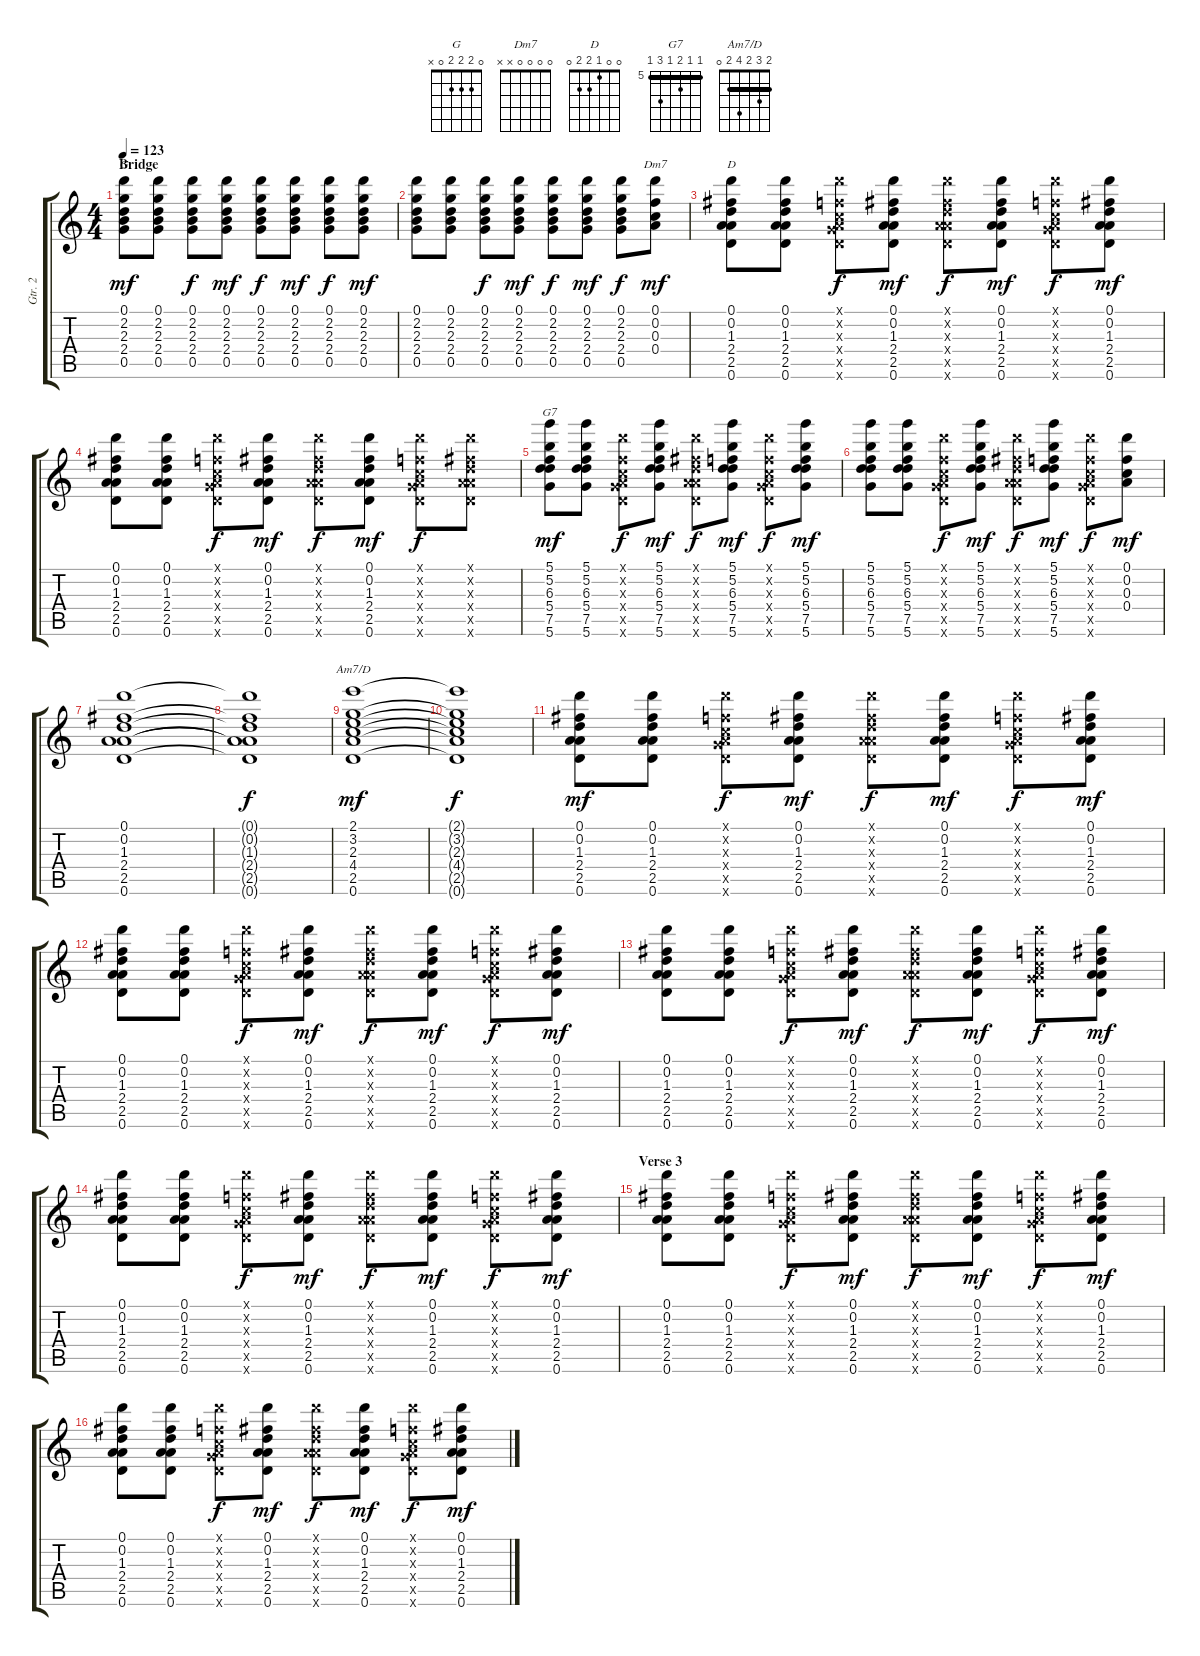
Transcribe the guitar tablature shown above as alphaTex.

\track ("Gtr. 2" "Gtr. 2") {instrument acousticguitarsteel}
\staff {score tabs}
\tuning (D5 A3 F4 C4 G3 D3) {hide}
\chord ("G" 0 2 2 2 0 x)
\chord ("Dm7" 0 0 0 0 x x)
\chord ("D" 0 0 1 2 2 0)
\chord ("G7" 5 5 6 5 7 5) {firstfret 5 barre 5}
\chord ("Am7/D" 2 3 2 4 2 0) {barre 2}
\ts (4 4)
\section ("" "Bridge")
\tempo 123
\clef g2
\ks c
(0.1 2.2 2.3 2.4 0.5).8{ch "G" dy mf} (0.1 2.2 2.3 2.4 0.5).8 (0.1 2.2 2.3 2.4 0.5).8{dy f} (0.1 2.2 2.3 2.4 0.5).8{dy mf} (0.1 2.2 2.3 2.4 0.5).8{dy f} (0.1 2.2 2.3 2.4 0.5).8{dy mf} (0.1 2.2 2.3 2.4 0.5).8{dy f} (0.1 2.2 2.3 2.4 0.5).8{dy mf} |
(0.1 2.2 2.3 2.4 0.5).8 (0.1 2.2 2.3 2.4 0.5).8 (0.1 2.2 2.3 2.4 0.5).8{dy f} (0.1 2.2 2.3 2.4 0.5).8{dy mf} (0.1 2.2 2.3 2.4 0.5).8{dy f} (0.1 2.2 2.3 2.4 0.5).8{dy mf} (0.1 2.2 2.3 2.4 0.5).8{dy f} (0.1 0.2 0.3 0.4).8{ch "Dm7" dy mf} |
(0.1 0.2 1.3 2.4 2.5 0.6).8{ch "D"} (0.1 0.2 1.3 2.4 2.5 0.6).8 (0.1{x} 0.2{x} 0.3{x} 0.4{x} 0.5{x} 0.6{x}).8{dy f} (0.1 0.2 1.3 2.4 2.5 0.6).8{dy mf} (0.1{x} 0.2{x} 1.3{x} 2.4{x} 2.5{x} 0.6{x}).8{dy f} (0.1 0.2 1.3 2.4 2.5 0.6).8{dy mf} (0.1{x} 0.2{x} 0.3{x} 0.4{x} 0.5{x} 0.6{x}).8{dy f} (0.1 0.2 1.3 2.4 2.5 0.6).8{dy mf} |
(0.1 0.2 1.3 2.4 2.5 0.6).8 (0.1 0.2 1.3 2.4 2.5 0.6).8 (0.1{x} 0.2{x} 0.3{x} 0.4{x} 0.5{x} 0.6{x}).8{dy f} (0.1 0.2 1.3 2.4 2.5 0.6).8{dy mf} (0.1{x} 0.2{x} 1.3{x} 2.4{x} 2.5{x} 0.6{x}).8{dy f} (0.1 0.2 1.3 2.4 2.5 0.6).8{dy mf} (0.1{x} 0.2{x} 0.3{x} 0.4{x} 0.5{x} 0.6{x}).8{dy f} (0.1{x} 0.2{x} 1.3{x} 2.4{x} 2.5{x} 0.6{x}).8 |
(5.1 5.2 6.3 5.4 7.5 5.6).8{ch "G7" dy mf} (5.1 5.2 6.3 5.4 7.5 5.6).8 (0.1{x} 0.2{x} 0.3{x} 0.4{x} 0.5{x} 0.6{x}).8{dy f} (5.1 5.2 6.3 5.4 7.5 5.6).8{dy mf} (0.1{x} 0.2{x} 1.3{x} 2.4{x} 2.5{x} 0.6{x}).8{dy f} (5.1 5.2 6.3 5.4 7.5 5.6).8{dy mf} (0.1{x} 0.2{x} 0.3{x} 0.4{x} 0.5{x} 0.6{x}).8{dy f} (5.1 5.2 6.3 5.4 7.5 5.6).8{dy mf} |
(5.1 5.2 6.3 5.4 7.5 5.6).8 (5.1 5.2 6.3 5.4 7.5 5.6).8 (0.1{x} 0.2{x} 0.3{x} 0.4{x} 0.5{x} 0.6{x}).8{dy f} (5.1 5.2 6.3 5.4 7.5 5.6).8{dy mf} (0.1{x} 0.2{x} 1.3{x} 2.4{x} 2.5{x} 0.6{x}).8{dy f} (5.1 5.2 6.3 5.4 7.5 5.6).8{dy mf} (0.1{x} 0.2{x} 0.3{x} 0.4{x} 0.5{x} 0.6{x}).8{dy f} (0.1 0.2 0.3 0.4).8{dy mf} |
(0.1 0.2 1.3 2.4 2.5 0.6).1 |
(0.1{t} 0.2{t} 1.3{t} 2.4{t} 2.5{t} 0.6{t}).1{dy f} |
(2.1 3.2 2.3 4.4 2.5 0.6).1{ch "Am7/D" dy mf} |
(2.1{t} 3.2{t} 2.3{t} 4.4{t} 2.5{t} 0.6{t}).1{dy f} |
(0.1 0.2 1.3 2.4 2.5 0.6).8{dy mf} (0.1 0.2 1.3 2.4 2.5 0.6).8 (0.1{x} 0.2{x} 0.3{x} 0.4{x} 0.5{x} 0.6{x}).8{dy f} (0.1 0.2 1.3 2.4 2.5 0.6).8{dy mf} (0.1{x} 0.2{x} 1.3{x} 2.4{x} 2.5{x} 0.6{x}).8{dy f} (0.1 0.2 1.3 2.4 2.5 0.6).8{dy mf} (0.1{x} 0.2{x} 0.3{x} 0.4{x} 0.5{x} 0.6{x}).8{dy f} (0.1 0.2 1.3 2.4 2.5 0.6).8{dy mf} |
(0.1 0.2 1.3 2.4 2.5 0.6).8 (0.1 0.2 1.3 2.4 2.5 0.6).8 (0.1{x} 0.2{x} 0.3{x} 0.4{x} 0.5{x} 0.6{x}).8{dy f} (0.1 0.2 1.3 2.4 2.5 0.6).8{dy mf} (0.1{x} 0.2{x} 1.3{x} 2.4{x} 2.5{x} 0.6{x}).8{dy f} (0.1 0.2 1.3 2.4 2.5 0.6).8{dy mf} (0.1{x} 0.2{x} 0.3{x} 0.4{x} 0.5{x} 0.6{x}).8{dy f} (0.1 0.2 1.3 2.4 2.5 0.6).8{dy mf} |
(0.1 0.2 1.3 2.4 2.5 0.6).8 (0.1 0.2 1.3 2.4 2.5 0.6).8 (0.1{x} 0.2{x} 0.3{x} 0.4{x} 0.5{x} 0.6{x}).8{dy f} (0.1 0.2 1.3 2.4 2.5 0.6).8{dy mf} (0.1{x} 0.2{x} 1.3{x} 2.4{x} 2.5{x} 0.6{x}).8{dy f} (0.1 0.2 1.3 2.4 2.5 0.6).8{dy mf} (0.1{x} 0.2{x} 0.3{x} 0.4{x} 0.5{x} 0.6{x}).8{dy f} (0.1 0.2 1.3 2.4 2.5 0.6).8{dy mf} |
(0.1 0.2 1.3 2.4 2.5 0.6).8 (0.1 0.2 1.3 2.4 2.5 0.6).8 (0.1{x} 0.2{x} 0.3{x} 0.4{x} 0.5{x} 0.6{x}).8{dy f} (0.1 0.2 1.3 2.4 2.5 0.6).8{dy mf} (0.1{x} 0.2{x} 1.3{x} 2.4{x} 2.5{x} 0.6{x}).8{dy f} (0.1 0.2 1.3 2.4 2.5 0.6).8{dy mf} (0.1{x} 0.2{x} 0.3{x} 0.4{x} 0.5{x} 0.6{x}).8{dy f} (0.1 0.2 1.3 2.4 2.5 0.6).8{dy mf} |
\section ("" "Verse 3")
(0.1 0.2 1.3 2.4 2.5 0.6).8 (0.1 0.2 1.3 2.4 2.5 0.6).8 (0.1{x} 0.2{x} 0.3{x} 0.4{x} 0.5{x} 0.6{x}).8{dy f} (0.1 0.2 1.3 2.4 2.5 0.6).8{dy mf} (0.1{x} 0.2{x} 1.3{x} 2.4{x} 2.5{x} 0.6{x}).8{dy f} (0.1 0.2 1.3 2.4 2.5 0.6).8{dy mf} (0.1{x} 0.2{x} 0.3{x} 0.4{x} 0.5{x} 0.6{x}).8{dy f} (0.1 0.2 1.3 2.4 2.5 0.6).8{dy mf} |
(0.1 0.2 1.3 2.4 2.5 0.6).8 (0.1 0.2 1.3 2.4 2.5 0.6).8 (0.1{x} 0.2{x} 0.3{x} 0.4{x} 0.5{x} 0.6{x}).8{dy f} (0.1 0.2 1.3 2.4 2.5 0.6).8{dy mf} (0.1{x} 0.2{x} 1.3{x} 2.4{x} 2.5{x} 0.6{x}).8{dy f} (0.1 0.2 1.3 2.4 2.5 0.6).8{dy mf} (0.1{x} 0.2{x} 0.3{x} 0.4{x} 0.5{x} 0.6{x}).8{dy f} (0.1 0.2 1.3 2.4 2.5 0.6).8{dy mf}
